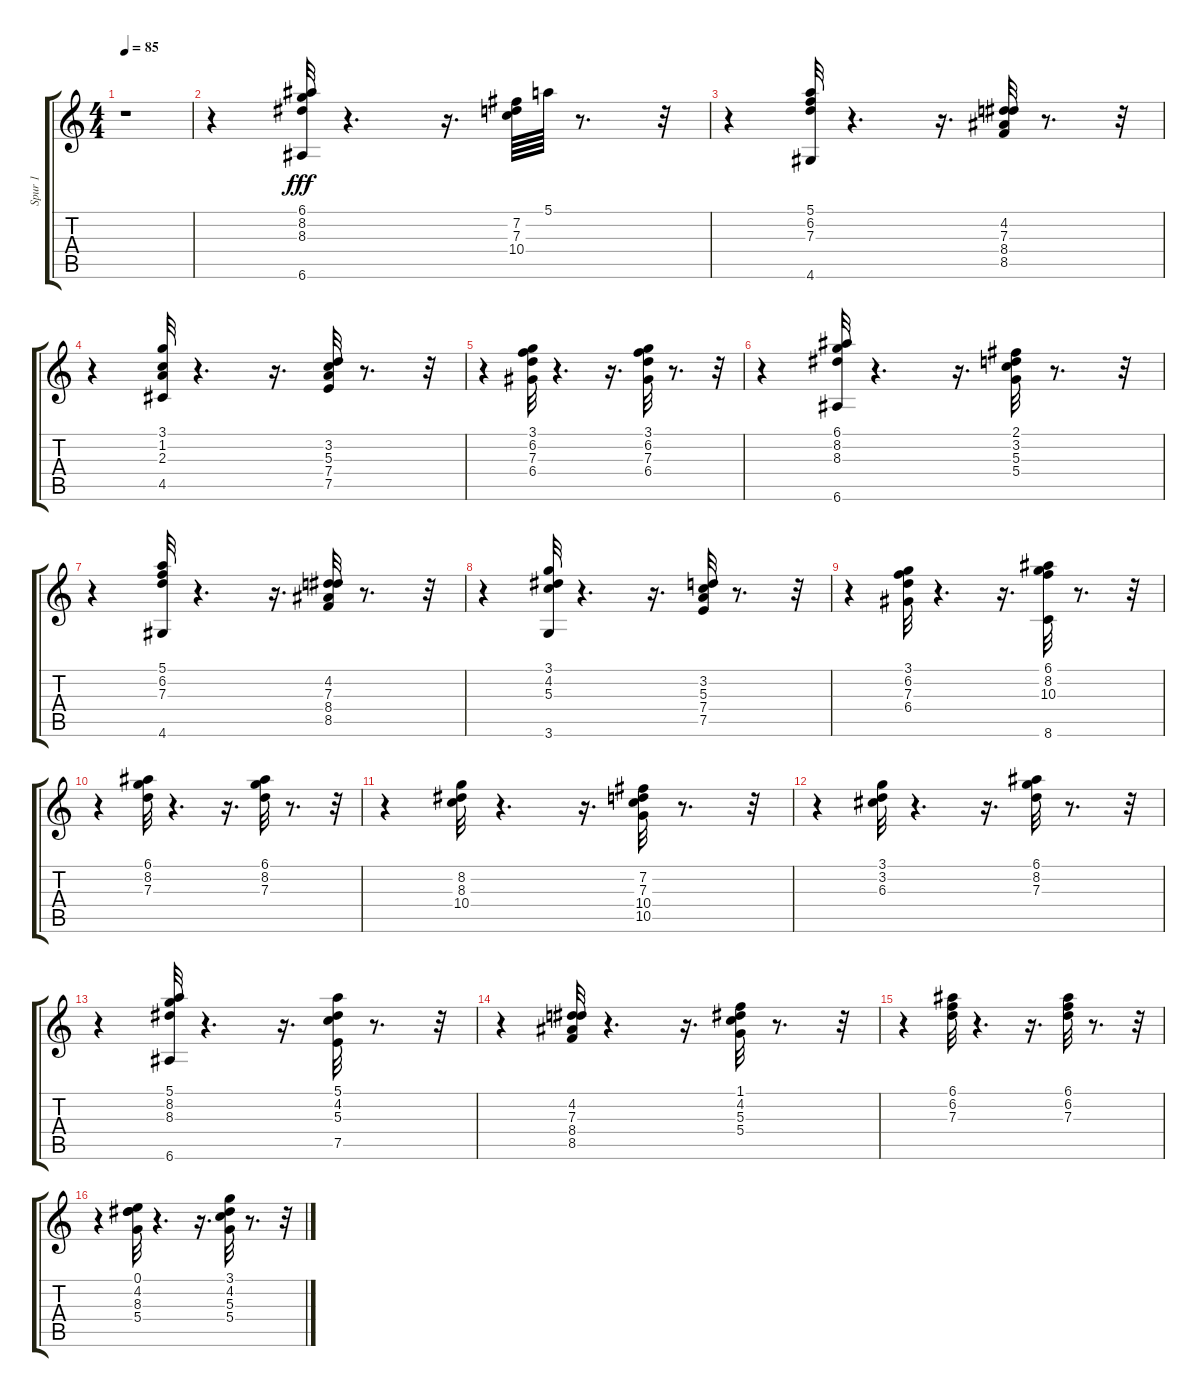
\track ("Spur 1" "Spur 1") {instrument electricguitarclean}
\staff {score tabs}
\tuning (E4 B3 G3 D3 A2 E2) {hide}
\ts (4 4)
\tempo 85
\clef g2
\ks c
r.1{dy fff instrument electricguitarclean} |
r.4 (6.1 8.2 8.3 6.6).32 r.4{d} r.16{d} (7.2 7.3 10.4).64 5.1.64 r.8{d} r.32 |
r.4 (5.1 6.2 7.3 4.6).32 r.4{d} r.16{d} (4.2 7.3 8.4 8.5).32 r.8{d} r.32 |
r.4 (3.1 1.2 2.3 4.5).32 r.4{d} r.16{d} (3.2 5.3 7.4 7.5).32 r.8{d} r.32 |
r.4 (3.1 6.2 7.3 6.4).32 r.4{d} r.16{d} (3.1 6.2 7.3 6.4).32 r.8{d} r.32 |
r.4 (6.1 8.2 8.3 6.6).32 r.4{d} r.16{d} (2.1 3.2 5.3 5.4).32 r.8{d} r.32 |
r.4 (5.1 6.2 7.3 4.6).32 r.4{d} r.16{d} (4.2 7.3 8.4 8.5).32 r.8{d} r.32 |
r.4 (3.1 4.2 5.3 3.6).32 r.4{d} r.16{d} (3.2 5.3 7.4 7.5).32 r.8{d} r.32 |
r.4 (3.1 6.2 7.3 6.4).32 r.4{d} r.16{d} (6.1 8.2 10.3 8.6).32 r.8{d} r.32 |
r.4 (6.1 8.2 7.3).32 r.4{d} r.16{d} (6.1 8.2 7.3).32 r.8{d} r.32 |
r.4 (8.2 8.3 10.4).32 r.4{d} r.16{d} (7.2 7.3 10.4 10.5).32 r.8{d} r.32 |
r.4 (3.1 3.2 6.3).32 r.4{d} r.16{d} (6.1 8.2 7.3).32 r.8{d} r.32 |
r.4 (5.1 8.2 8.3 6.6).32 r.4{d} r.16{d} (5.1 4.2 5.3 7.5).32 r.8{d} r.32 |
r.4 (4.2 7.3 8.4 8.5).32 r.4{d} r.16{d} (1.1 4.2 5.3 5.4).32 r.8{d} r.32 |
r.4 (6.1 6.2 7.3).32 r.4{d} r.16{d} (6.1 6.2 7.3).32 r.8{d} r.32 |
r.4 (0.1 4.2 8.3 5.4).32 r.4{d} r.16{d} (3.1 4.2 5.3 5.4).32 r.8{d} r.32
